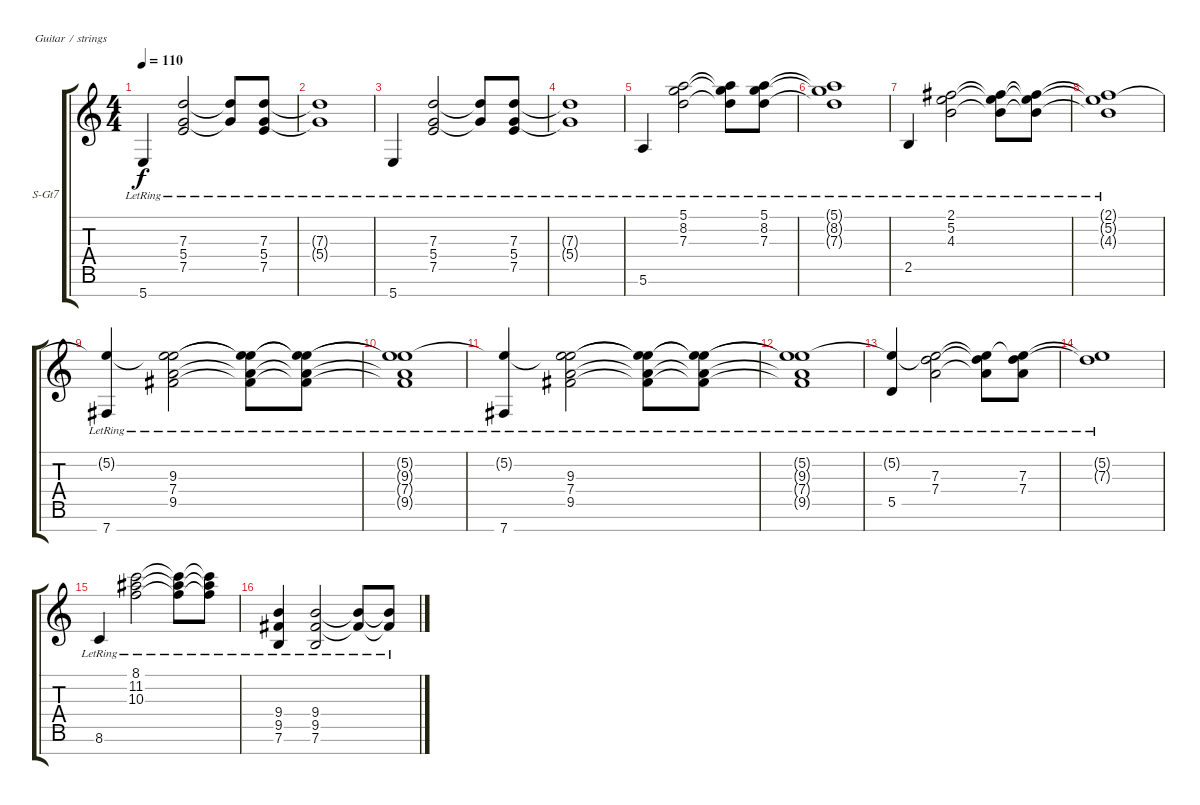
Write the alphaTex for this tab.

\bracketExtendMode groupsimilarinstruments
\firstSystemTrackNameOrientation horizontal
\otherSystemsTrackNameOrientation horizontal
\track ("Track 2" "S-Gt7") {instrument acousticguitarsteel}
\staff {score tabs}
\tuning (E4 B3 G3 D3 A2 E2 B1)
\ts (4 4)
\tempo 110
\clef g2
\ks c
5.7{lr}.4{dy f} (7.3{lr} 5.4{lr} 7.5{lr}).2 (7.3{lr t} 5.4{lr t}).8 (7.3{lr} 5.4{lr} 7.5{lr}).8 |
(7.3{lr t} 5.4{lr t}).1 |
5.7{lr}.4 (7.3{lr} 5.4{lr} 7.5{lr}).2 (7.3{lr t} 5.4{lr t}).8 (7.3{lr} 5.4{lr} 7.5{lr}).8 |
(7.3{lr t} 5.4{lr t}).1 |
5.6{lr}.4 (5.1{lr} 8.2{lr} 7.3{lr}).2 (5.1{lr t} 8.2{lr t} 7.3{lr t}).8 (5.1{lr} 8.2{lr} 7.3{lr}).8 |
(5.1{lr t} 8.2{lr t} 7.3{lr t}).1 |
2.5{lr}.4 (2.1{lr} 5.2{lr} 4.3{lr}).2 (2.1{lr t} 5.2{lr t} 4.3{lr t}).8 (2.1{lr t} 5.2{lr t} 4.3{lr t}).8 |
(2.1{lr t} 5.2{lr t} 4.3{lr t}).1 |
(7.7{lr} 5.2{lr t}).4 (9.3{lr} 7.4{lr} 9.5{lr} 5.2{lr t}).2 (9.3{lr t} 7.4{lr t} 9.5{lr t} 5.2{lr t}).8 (9.3{lr t} 7.4{lr t} 9.5{lr t} 5.2{lr t}).8 |
(9.3{lr t} 7.4{lr t} 9.5{lr t} 5.2{lr t}).1 |
(7.7{lr} 5.2{lr t}).4 (9.3{lr} 7.4{lr} 9.5{lr} 5.2{lr t}).2 (9.3{lr t} 7.4{lr t} 9.5{lr t} 5.2{lr t}).8 (9.3{lr t} 7.4{lr t} 9.5{lr t} 5.2{lr t}).8 |
(9.3{lr t} 7.4{lr t} 9.5{lr t} 5.2{lr t}).1 |
(5.5{lr} 5.2{lr t}).4 (7.3{lr} 7.4{lr} 5.2{lr t}).2 (7.3{lr t} 7.4{lr t} 5.2{lr t}).8 (7.3{lr} 7.4{lr} 5.2{lr t}).8 |
(5.2{lr t} 7.3{lr t}).1 |
8.6{lr}.4 (8.1{lr} 11.2{lr} 10.3{lr}).2 (8.1{lr t} 11.2{lr t} 10.3{lr t}).8 (8.1{lr t} 11.2{lr t} 10.3{lr t}).8 |
(9.4{lr} 9.5{lr} 7.6{lr}).4 (9.4{lr} 9.5{lr} 7.6{lr}).2 (9.4{lr t} 9.5{lr t}).8 (9.4{lr t} 9.5{lr t}).8
